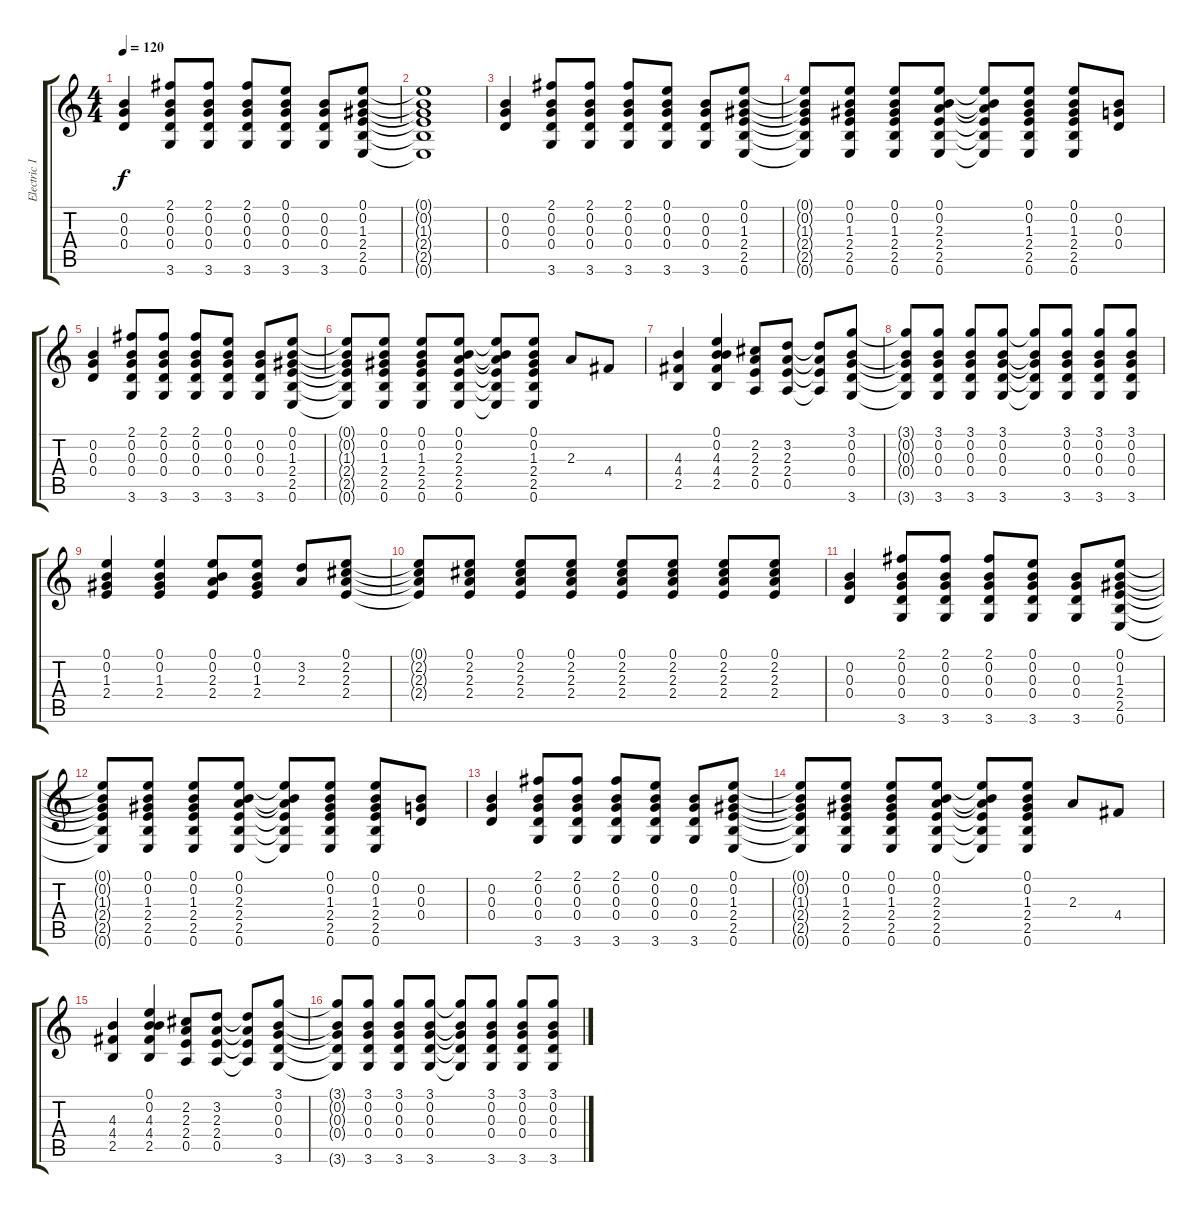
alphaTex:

\track ("Electric 12-String" "Electric 1") {instrument electricguitarclean}
\staff {score tabs}
\tuning (E4 B3 G3 D3 A2 E2) {hide}
\ts (4 4)
\tempo 120
\clef g2
\ks c
(0.2 0.3 0.4).4{dy f instrument electricguitarclean} (2.1 0.2 0.3 0.4 3.6).8 (2.1 0.2 0.3 0.4 3.6).8 (2.1 0.2 0.3 0.4 3.6).8 (0.1 0.2 0.3 0.4 3.6).8 (0.2 0.3 0.4 3.6).8 (0.1 0.2 1.3 2.4 2.5 0.6).8 |
(0.1{t} 0.2{t} 1.3{t} 2.4{t} 2.5{t} 0.6{t}).1 |
(0.2 0.3 0.4).4 (2.1 0.2 0.3 0.4 3.6).8 (2.1 0.2 0.3 0.4 3.6).8 (2.1 0.2 0.3 0.4 3.6).8 (0.1 0.2 0.3 0.4 3.6).8 (0.2 0.3 0.4 3.6).8 (0.1 0.2 1.3 2.4 2.5 0.6).8 |
(0.1{t} 0.2{t} 1.3{t} 2.4{t} 2.5{t} 0.6{t}).8 (0.1 0.2 1.3 2.4 2.5 0.6).8 (0.1 0.2 1.3 2.4 2.5 0.6).8 (0.1 0.2 2.3 2.4 2.5 0.6).8 (0.1{t} 0.2{t} 2.3{t} 2.4{t} 2.5{t} 0.6{t}).8 (0.1 0.2 1.3 2.4 2.5 0.6).8 (0.1 0.2 1.3 2.4 2.5 0.6).8 (0.2 0.3 0.4).8 |
(0.2 0.3 0.4).4 (2.1 0.2 0.3 0.4 3.6).8 (2.1 0.2 0.3 0.4 3.6).8 (2.1 0.2 0.3 0.4 3.6).8 (0.1 0.2 0.3 0.4 3.6).8 (0.2 0.3 0.4 3.6).8 (0.1 0.2 1.3 2.4 2.5 0.6).8 |
(0.1{t} 0.2{t} 1.3{t} 2.4{t} 2.5{t} 0.6{t}).8 (0.1 0.2 1.3 2.4 2.5 0.6).8 (0.1 0.2 1.3 2.4 2.5 0.6).8 (0.1 0.2 2.3 2.4 2.5 0.6).8 (0.1{t} 0.2{t} 2.3{t} 2.4{t} 2.5{t} 0.6{t}).8 (0.1 0.2 1.3 2.4 2.5 0.6).8 2.3.8 4.4.8 |
(4.3 4.4 2.5).4 (0.1 0.2 4.3 4.4 2.5).4 (2.2 2.3 2.4 0.5).8 (3.2 2.3 2.4 0.5).8 (3.2{t} 2.3{t} 2.4{t} 0.5{t}).8 (3.1 0.2 0.3 0.4 3.6).8 |
(3.1{t} 0.2{t} 0.3{t} 0.4{t} 3.6{t}).8 (3.1 0.2 0.3 0.4 3.6).8 (3.1 0.2 0.3 0.4 3.6).8 (3.1 0.2 0.3 0.4 3.6).8 (3.1{t} 0.2{t} 0.3{t} 0.4{t} 3.6{t}).8 (3.1 0.2 0.3 0.4 3.6).8 (3.1 0.2 0.3 0.4 3.6).8 (3.1 0.2 0.3 0.4 3.6).8 |
(0.1 0.2 1.3 2.4).4 (0.1 0.2 1.3 2.4).4 (0.1 0.2 2.3 2.4).8 (0.1 0.2 1.3 2.4).8 (3.2 2.3).8 (0.1 2.2 2.3 2.4).8 |
(0.1{t} 2.2{t} 2.3{t} 2.4{t}).8 (0.1 2.2 2.3 2.4).8 (0.1 2.2 2.3 2.4).8 (0.1 2.2 2.3 2.4).8 (0.1 2.2 2.3 2.4).8 (0.1 2.2 2.3 2.4).8 (0.1 2.2 2.3 2.4).8 (0.1 2.2 2.3 2.4).8 |
(0.2 0.3 0.4).4 (2.1 0.2 0.3 0.4 3.6).8 (2.1 0.2 0.3 0.4 3.6).8 (2.1 0.2 0.3 0.4 3.6).8 (0.1 0.2 0.3 0.4 3.6).8 (0.2 0.3 0.4 3.6).8 (0.1 0.2 1.3 2.4 2.5 0.6).8 |
(0.1{t} 0.2{t} 1.3{t} 2.4{t} 2.5{t} 0.6{t}).8 (0.1 0.2 1.3 2.4 2.5 0.6).8 (0.1 0.2 1.3 2.4 2.5 0.6).8 (0.1 0.2 2.3 2.4 2.5 0.6).8 (0.1{t} 0.2{t} 2.3{t} 2.4{t} 2.5{t} 0.6{t}).8 (0.1 0.2 1.3 2.4 2.5 0.6).8 (0.1 0.2 1.3 2.4 2.5 0.6).8 (0.2 0.3 0.4).8 |
(0.2 0.3 0.4).4 (2.1 0.2 0.3 0.4 3.6).8 (2.1 0.2 0.3 0.4 3.6).8 (2.1 0.2 0.3 0.4 3.6).8 (0.1 0.2 0.3 0.4 3.6).8 (0.2 0.3 0.4 3.6).8 (0.1 0.2 1.3 2.4 2.5 0.6).8 |
(0.1{t} 0.2{t} 1.3{t} 2.4{t} 2.5{t} 0.6{t}).8 (0.1 0.2 1.3 2.4 2.5 0.6).8 (0.1 0.2 1.3 2.4 2.5 0.6).8 (0.1 0.2 2.3 2.4 2.5 0.6).8 (0.1{t} 0.2{t} 2.3{t} 2.4{t} 2.5{t} 0.6{t}).8 (0.1 0.2 1.3 2.4 2.5 0.6).8 2.3.8 4.4.8 |
(4.3 4.4 2.5).4 (0.1 0.2 4.3 4.4 2.5).4 (2.2 2.3 2.4 0.5).8 (3.2 2.3 2.4 0.5).8 (3.2{t} 2.3{t} 2.4{t} 0.5{t}).8 (3.1 0.2 0.3 0.4 3.6).8 |
(3.1{t} 0.2{t} 0.3{t} 0.4{t} 3.6{t}).8 (3.1 0.2 0.3 0.4 3.6).8 (3.1 0.2 0.3 0.4 3.6).8 (3.1 0.2 0.3 0.4 3.6).8 (3.1{t} 0.2{t} 0.3{t} 0.4{t} 3.6{t}).8 (3.1 0.2 0.3 0.4 3.6).8 (3.1 0.2 0.3 0.4 3.6).8 (3.1 0.2 0.3 0.4 3.6).8
